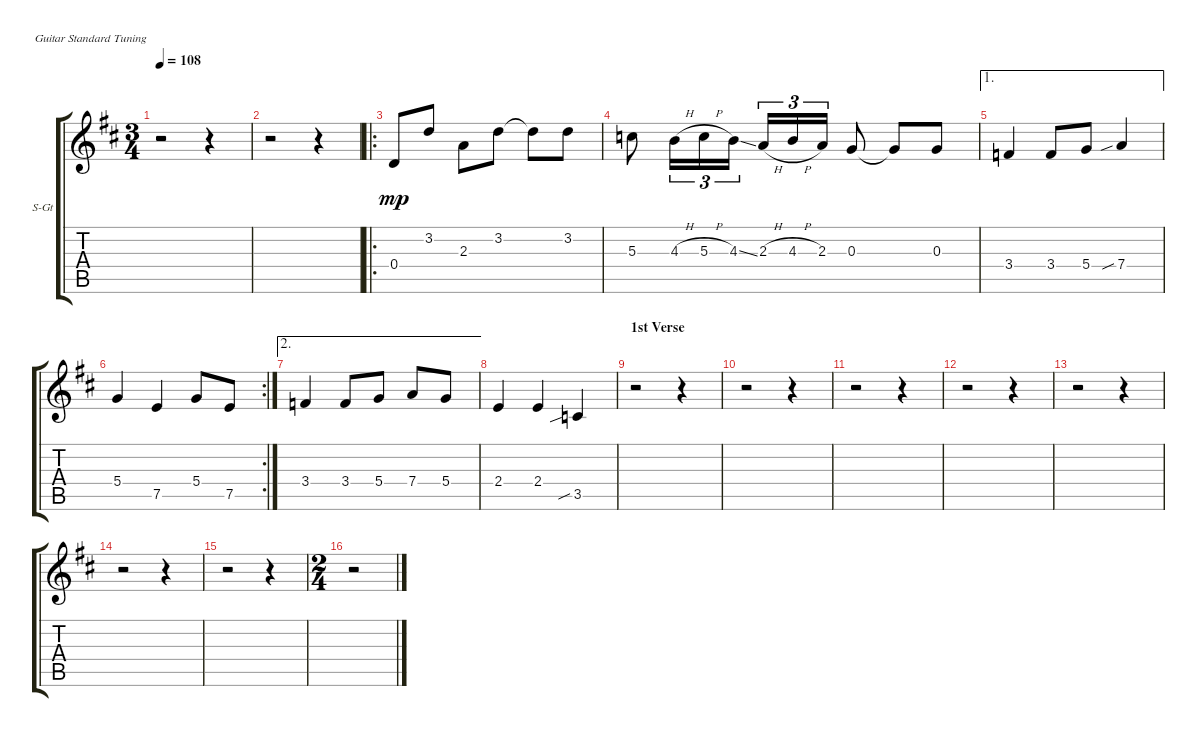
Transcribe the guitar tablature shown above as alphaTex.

\bracketExtendMode groupsimilarinstruments
\firstSystemTrackNameOrientation horizontal
\otherSystemsTrackNameOrientation horizontal
\track ("Gtr 2" "S-Gt") {instrument acousticguitarsteel}
\staff {score tabs}
\tuning (E4 B3 G3 D3 A2 E2)
\ts (3 4)
\tempo 108
\clef g2
\scale
0.936948
\ks d
r.2{dy mp} r.4 |
\scale
1.06305 r.2 r.4 |
\ro
\scale
0.936948 0.4.8 3.2.8 2.3.8 3.2.8 3.2{t}.8 3.2.8 |
\scale
1.06305 5.3.8 4.3{h}.16{tu (3 2)} 5.3{h}.16{tu (3 2)} 4.3{ss}.16{tu (3 2)} 2.3{h}.16{tu (3 2)} 4.3{h}.16{tu (3 2)} 2.3.16{tu (3 2)} 0.3.8 0.3{t}.8 0.3.8 |
\ae 1
\scale
0.936948 3.4.4 3.4.8 5.4.8 7.4{sib}.4 |
\rc 2
\scale
1.06305 5.4.4 7.5.4 5.4.8 7.5.8 |
\ae 2
\scale
0.936948 3.4.4 3.4.8 5.4.8 7.4.8 5.4.8 |
\scale
1.06305 2.4.4 2.4.4 3.5{sib}.4 |
\section ("" "1st Verse")
\scale
0.936948 r.2 r.4 |
\scale
1.06305 r.2 r.4 |
\scale
0.936948 r.2 r.4 |
\scale
1.06305 r.2 r.4 |
\scale
0.936948 r.2 r.4 |
\scale
1.06305 r.2 r.4 |
\scale
0.936948 r.2 r.4 |
\ts (2 4)
\beaming (8 2 2 2)
\scale
1.09332 r.2
